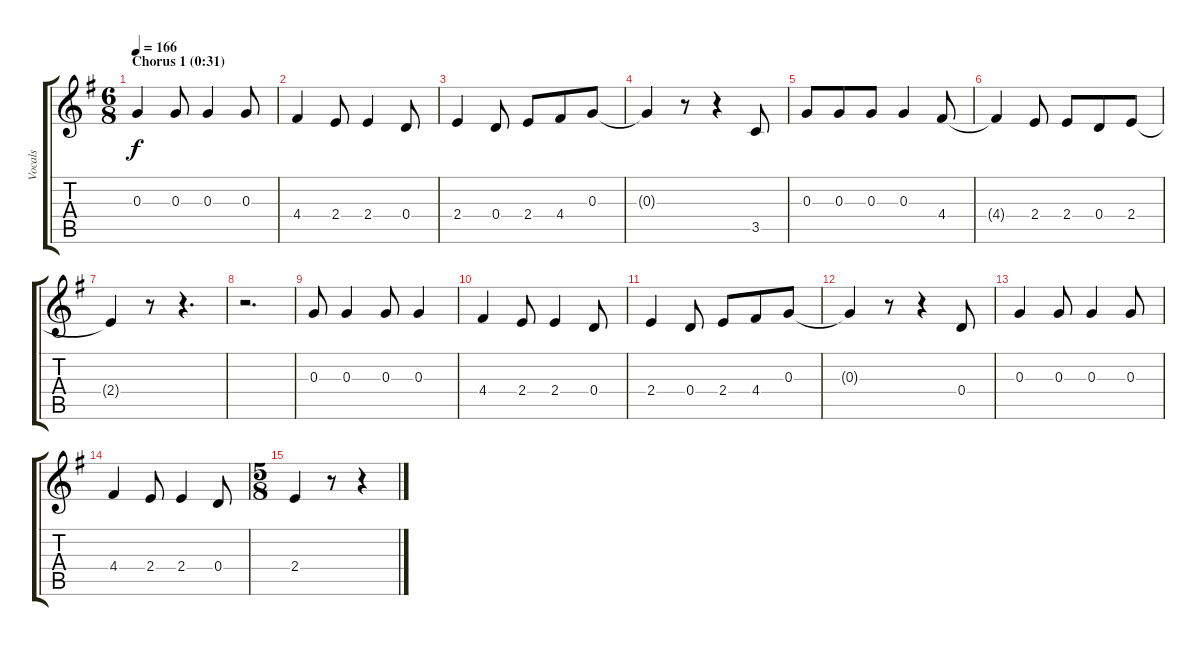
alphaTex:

\track ("Vocals" "Vocals") {instrument choiraahs}
\staff {score tabs}
\tuning (E5 B4 G4 D4 A3 E3) {hide}
\ts (6 8)
\section ("" "Chorus 1 (0:31)")
\tempo 166
\clef g2
\ks g
0.3.4{dy f} 0.3.8 0.3.4 0.3.8 |
4.4.4 2.4.8 2.4.4 0.4.8 |
2.4.4 0.4.8 2.4.8 4.4.8 0.3.8 |
0.3{t}.4 r.8 r.4 3.5.8 |
0.3.8 0.3.8 0.3.8 0.3.4 4.4.8 |
4.4{t}.4 2.4.8 2.4.8 0.4.8 2.4.8 |
2.4{t}.4 r.8 r.4{d} |
r.2{d} |
0.3.8 0.3.4 0.3.8 0.3.4 |
4.4.4 2.4.8 2.4.4 0.4.8 |
2.4.4 0.4.8 2.4.8 4.4.8 0.3.8 |
0.3{t}.4 r.8 r.4 0.4.8 |
0.3.4 0.3.8 0.3.4 0.3.8 |
4.4.4 2.4.8 2.4.4 0.4.8 |
\ts (5 8)
2.4.4 r.8 r.4
